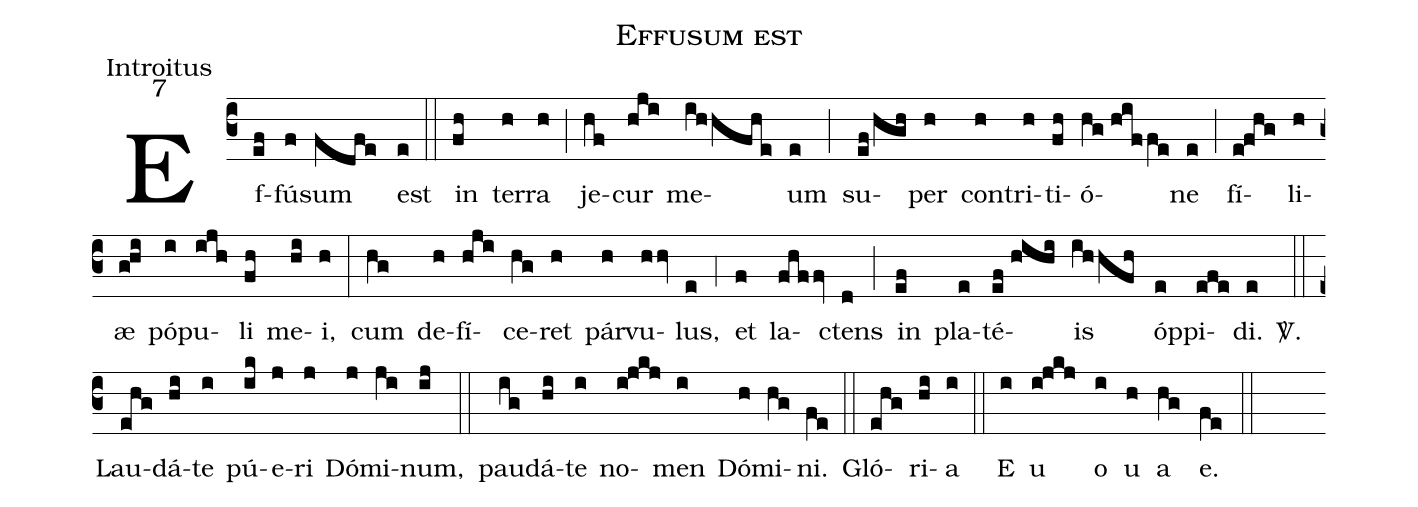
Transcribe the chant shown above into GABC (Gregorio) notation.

name:Effusum est;
office-part:Introitus;
mode:7;
%%
(c3) Ef(ef)fú(f)sum(fdfe) est(e) (::) in(fh) ter(h)ra(h) (;) je(hf)cur(hji) me(ihhfhe)um(e) (;) su(ef/hgh)per(h) con(h)tri(h)ti(fh)ó(hg//hiffe)ne(e) (;) fí(e!fhg)li(h)æ(g!hi) pó(i)pu(ijh)li(fh) me(hi)i,(h) (:) cum(hg) de(h)fí(hji)ce(hg)ret(h) pár(h)vu(hhv)lus,(e) (;4) et(f) la(fhffv)ctens(d) (;) in(ef) pla(e)té(ef//hihi)is(ihhfh) óp(e)pi(efe)di.(e) <sp>V/</sp>.(::) Lau(ehg)dá(hi)te(i) pú(ik)e(j)ri(j) Dó(j)mi(ji)num,(ij) (::) pau(ig)dá(hi)te(i) no(i!jkj)men(i) Dó(h)mi(hg)ni.(fe) (::) Gló(ehg)ri(hi)a(i) (::) E(i) u(i!jkj) o(i) u(h) a(hg) e.(fe) (::)
